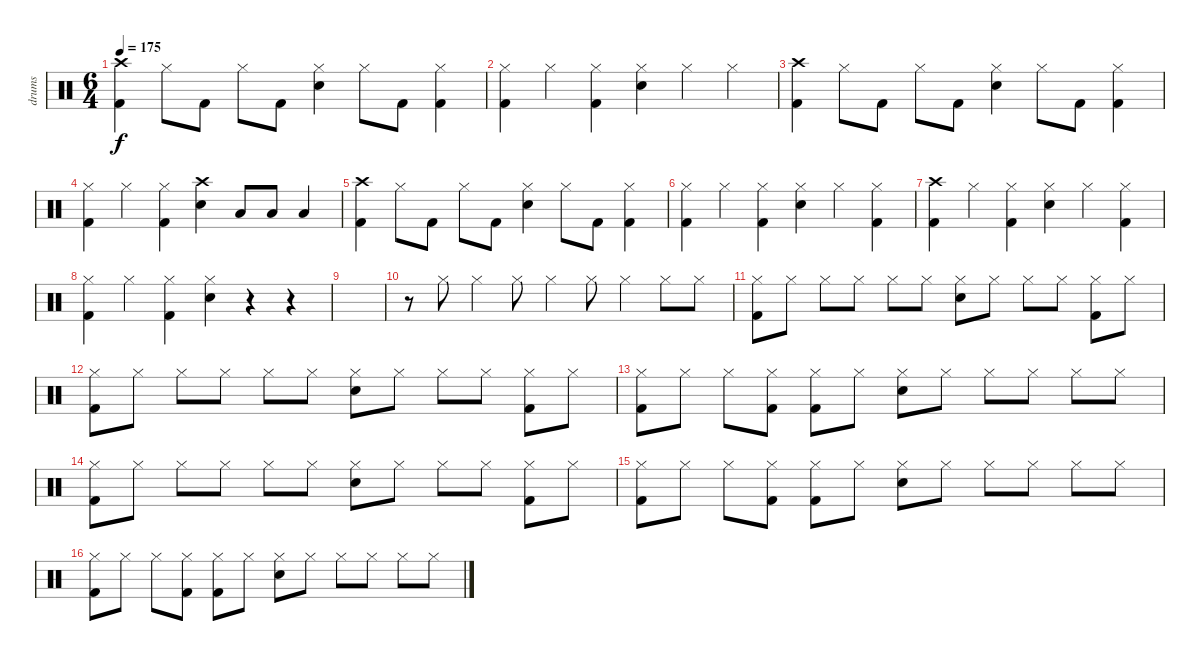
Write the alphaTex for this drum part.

\track ("drums" "drums") {instrument percussion}
\staff {score}
\articulation defaults
\ts (6 4)
\tempo 175
\clef neutral
\ks c
("Crash high (hit)" "Kick (hit) 2").4{dy f} "Hi-Hat (closed)".8 "Kick (hit) 2".8 "Hi-Hat (closed)".8 "Kick (hit) 2".8 ("Hi-Hat (closed)" "Electric Snare (hit)").4 "Hi-Hat (closed)".8 "Kick (hit) 2".8 ("Hi-Hat (closed)" "Kick (hit) 2").4 |
("Hi-Hat (closed)" "Kick (hit) 2").4 "Hi-Hat (closed)".4 ("Hi-Hat (closed)" "Kick (hit) 2").4 ("Hi-Hat (closed)" "Electric Snare (hit)").4 "Hi-Hat (closed)".4 "Hi-Hat (closed)".4 |
("Crash high (hit)" "Kick (hit) 2").4 "Hi-Hat (closed)".8 "Kick (hit) 2".8 "Hi-Hat (closed)".8 "Kick (hit) 2".8 ("Hi-Hat (closed)" "Electric Snare (hit)").4 "Hi-Hat (closed)".8 "Kick (hit) 2".8 ("Hi-Hat (closed)" "Kick (hit) 2").4 |
("Hi-Hat (closed)" "Kick (hit) 2").4 "Hi-Hat (closed)".4 ("Hi-Hat (closed)" "Kick (hit) 2").4 ("Crash high (hit)" "Electric Snare (hit)").4 "Low Tom (hit)".8 "Low Tom (hit)".8 "Low Tom (hit)".4 |
("Crash high (hit)" "Kick (hit) 2").4 "Hi-Hat (closed)".8 "Kick (hit) 2".8 "Hi-Hat (closed)".8 "Kick (hit) 2".8 ("Hi-Hat (closed)" "Electric Snare (hit)").4 "Hi-Hat (closed)".8 "Kick (hit) 2".8 ("Hi-Hat (closed)" "Kick (hit) 2").4 |
("Hi-Hat (closed)" "Kick (hit) 2").4 "Hi-Hat (closed)".4 ("Hi-Hat (closed)" "Kick (hit) 2").4 ("Hi-Hat (closed)" "Electric Snare (hit)").4 "Hi-Hat (closed)".4 ("Hi-Hat (closed)" "Kick (hit) 2").4 |
("Crash high (hit)" "Kick (hit) 2").4 "Hi-Hat (closed)".4 ("Hi-Hat (closed)" "Kick (hit) 2").4 ("Hi-Hat (closed)" "Electric Snare (hit)").4 "Hi-Hat (closed)".4 ("Hi-Hat (closed)" "Kick (hit) 2").4 |
("Hi-Hat (closed)" "Kick (hit) 2").4 "Hi-Hat (closed)".4 ("Hi-Hat (closed)" "Kick (hit) 2").4 ("Hi-Hat (closed)" "Electric Snare (hit)").4 r.4 r.4 |
|
r.8 "Hi-Hat (closed)".8 "Hi-Hat (closed)".4 "Hi-Hat (closed)".8 "Hi-Hat (closed)".4 "Hi-Hat (closed)".8 "Hi-Hat (closed)".4 "Hi-Hat (closed)".8 "Hi-Hat (closed)".8 |
("Hi-Hat (closed)" "Kick (hit) 2").8 "Hi-Hat (closed)".8 "Hi-Hat (closed)".8 "Hi-Hat (closed)".8 "Hi-Hat (closed)".8 "Hi-Hat (closed)".8 ("Hi-Hat (closed)" "Electric Snare (hit)").8 "Hi-Hat (closed)".8 "Hi-Hat (closed)".8 "Hi-Hat (closed)".8 ("Hi-Hat (closed)" "Kick (hit) 2").8 "Hi-Hat (closed)".8 |
("Hi-Hat (closed)" "Kick (hit) 2").8 "Hi-Hat (closed)".8 "Hi-Hat (closed)".8 "Hi-Hat (closed)".8 "Hi-Hat (closed)".8 "Hi-Hat (closed)".8 ("Hi-Hat (closed)" "Electric Snare (hit)").8 "Hi-Hat (closed)".8 "Hi-Hat (closed)".8 "Hi-Hat (closed)".8 ("Hi-Hat (closed)" "Kick (hit) 2").8 "Hi-Hat (closed)".8 |
("Hi-Hat (closed)" "Kick (hit) 2").8 "Hi-Hat (closed)".8 "Hi-Hat (closed)".8 ("Hi-Hat (closed)" "Kick (hit) 2").8 ("Hi-Hat (closed)" "Kick (hit) 2").8 "Hi-Hat (closed)".8 ("Hi-Hat (closed)" "Electric Snare (hit)").8 "Hi-Hat (closed)".8 "Hi-Hat (closed)".8 "Hi-Hat (closed)".8 "Hi-Hat (closed)".8 "Hi-Hat (closed)".8 |
("Hi-Hat (closed)" "Kick (hit) 2").8 "Hi-Hat (closed)".8 "Hi-Hat (closed)".8 "Hi-Hat (closed)".8 "Hi-Hat (closed)".8 "Hi-Hat (closed)".8 ("Hi-Hat (closed)" "Electric Snare (hit)").8 "Hi-Hat (closed)".8 "Hi-Hat (closed)".8 "Hi-Hat (closed)".8 ("Hi-Hat (closed)" "Kick (hit) 2").8 "Hi-Hat (closed)".8 |
("Hi-Hat (closed)" "Kick (hit) 2").8 "Hi-Hat (closed)".8 "Hi-Hat (closed)".8 ("Hi-Hat (closed)" "Kick (hit) 2").8 ("Hi-Hat (closed)" "Kick (hit) 2").8 "Hi-Hat (closed)".8 ("Hi-Hat (closed)" "Electric Snare (hit)").8 "Hi-Hat (closed)".8 "Hi-Hat (closed)".8 "Hi-Hat (closed)".8 "Hi-Hat (closed)".8 "Hi-Hat (closed)".8 |
("Hi-Hat (closed)" "Kick (hit) 2").8 "Hi-Hat (closed)".8 "Hi-Hat (closed)".8 ("Hi-Hat (closed)" "Kick (hit) 2").8 ("Hi-Hat (closed)" "Kick (hit) 2").8 "Hi-Hat (closed)".8 ("Hi-Hat (closed)" "Electric Snare (hit)").8 "Hi-Hat (closed)".8 "Hi-Hat (closed)".8 "Hi-Hat (closed)".8 "Hi-Hat (closed)".8 "Hi-Hat (closed)".8
